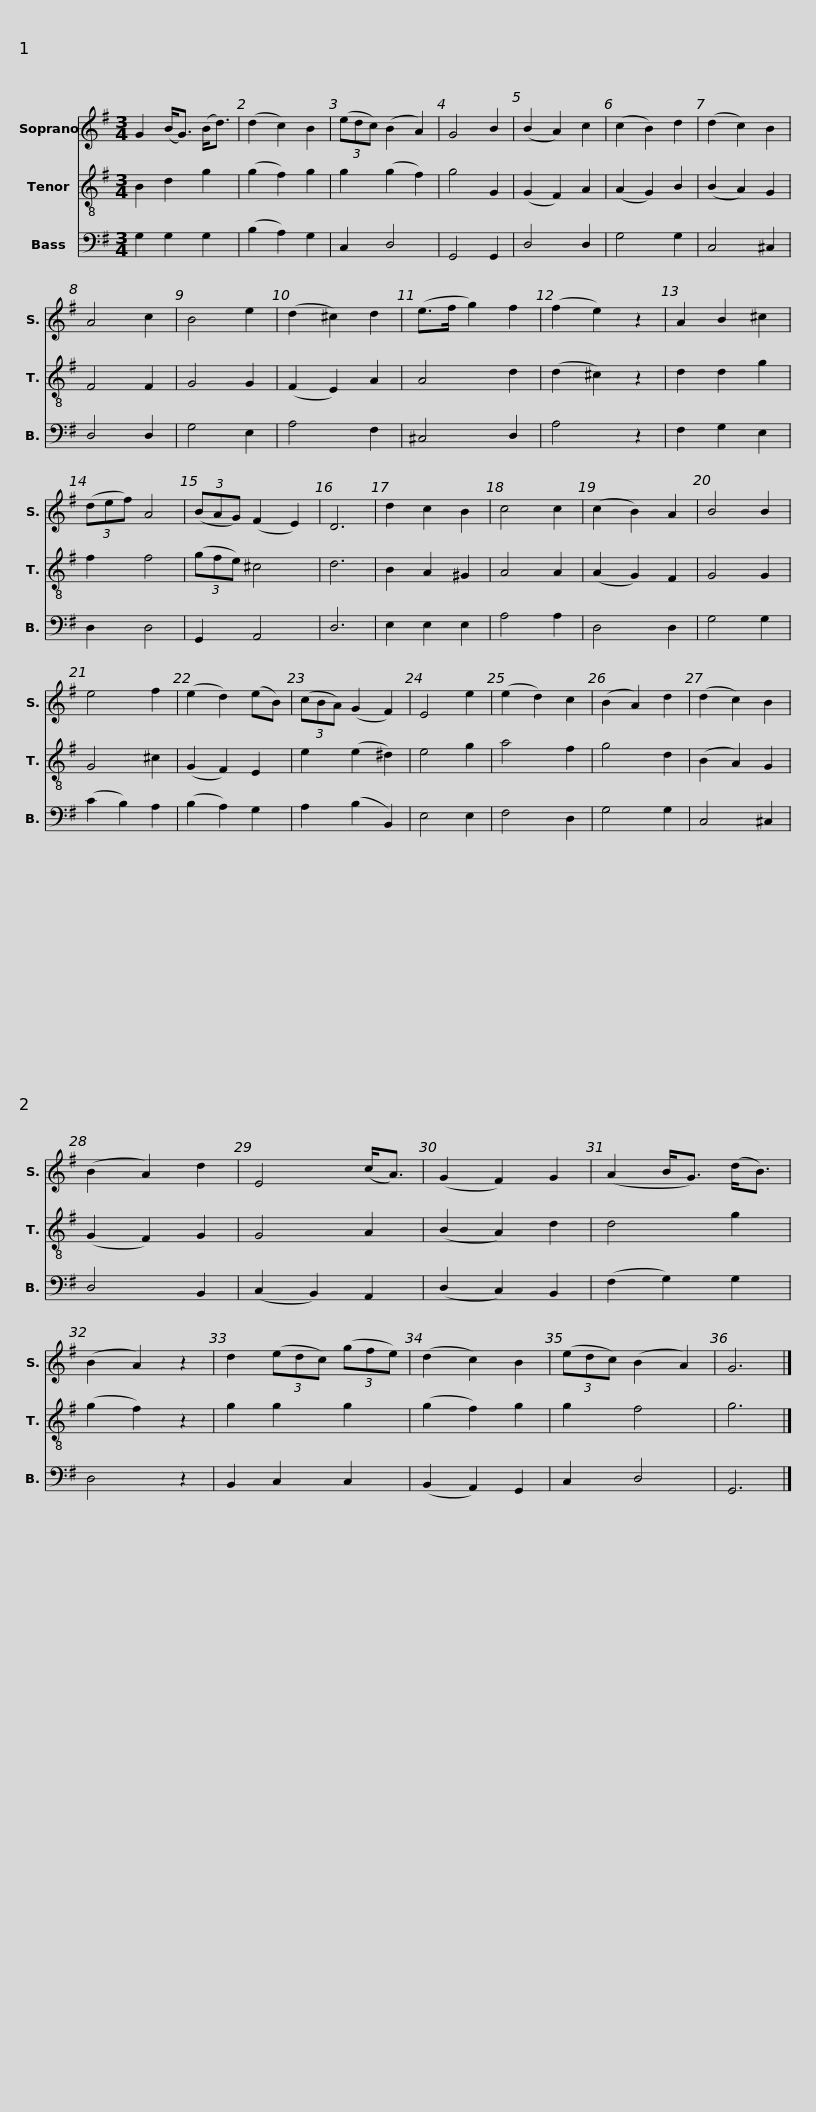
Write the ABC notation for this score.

X:1
%%score 1 2 3
L:1/8
M:3/4
I:linebreak $
K:G
V:1 treble
V:2 treble-8
V:3 bass
V:1
 G2 (B<G) (B<d) | (d2 c2) B2 | (3(edc) (B2 A2) | G4 B2 | (B2 A2) c2 | %5
 (c2 B2) d2 | (d2 c2) B2 | A4 c2 | B4 e2 |$ (d2 ^c2) d2 | %10
 (e>f g2) f2 | (f2 e2) z2 | A2 B2 ^c2 | (3(def) A4 | (3(BAG) (F2 E2) | %15
 D6 | d2 c2 B2 | c4 c2 |$ (c2 B2) A2 | B4 B2 | %20
 e4 f2 | (e2 d2) (eB) | (3(cBA) (G2 F2) | E4 e2 | (e2 d2) c2 | %25
 (B2 A2) d2 | (d2 c2) B2 | (B2 A2) d2 |$ E4 (c<A) | (G2 F2) G2 | %30
 (A2 B<G) (d<B) | (B2 A2) z2 | d2 (3(edc) (3(gfe) | (d2 c2) B2 | (3(edc) (B2 A2) | %35
 G6 |] %36
V:2
 B2 d2 g2 | (g2 f2) g2 | g2 (g2 f2) | g4 G2 | (G2 F2) A2 | %5
 (A2 G2) B2 | (B2 A2) G2 | F4 F2 | G4 G2 |$ (F2 E2) A2 | %10
 A4 d2 | (d2 ^c2) z2 | d2 d2 g2 | f2 f4 | (3(gfe) ^c4 | %15
 d6 | B2 A2 ^G2 | A4 A2 |$ (A2 G2) F2 | G4 G2 | %20
 G4 ^c2 | (G2 F2) E2 | e2 (e2 ^d2) | e4 g2 | a4 f2 | %25
 g4 d2 | (B2 A2) G2 | (G2 F2) G2 |$ G4 A2 | (B2 A2) d2 | %30
 d4 g2 | (g2 f2) z2 | g2 g2 g2 | (g2 f2) g2 | g2 f4 | %35
 g6 |] %36
V:3
 G,2 G,2 G,2 | (B,2 A,2) G,2 | C,2 D,4 | G,,4 G,,2 | D,4 D,2 | %5
 G,4 G,2 | C,4 ^C,2 | D,4 D,2 | G,4 E,2 |$ A,4 F,2 | %10
 ^C,4 D,2 | A,4 z2 | F,2 G,2 E,2 | D,2 D,4 | G,,2 A,,4 | %15
 D,6 | E,2 E,2 E,2 | A,4 A,2 |$ D,4 D,2 | G,4 G,2 | %20
 (C2 B,2) A,2 | (B,2 A,2) G,2 | A,2 (B,2 B,,2) | E,4 E,2 | F,4 D,2 | %25
 G,4 G,2 | C,4 ^C,2 | D,4 B,,2 |$ (C,2 B,,2) A,,2 | (D,2 C,2) B,,2 | %30
 (F,2 G,2) G,2 | D,4 z2 | B,,2 C,2 C,2 | (B,,2 A,,2) G,,2 | C,2 D,4 | %35
 G,,6 |] %36
